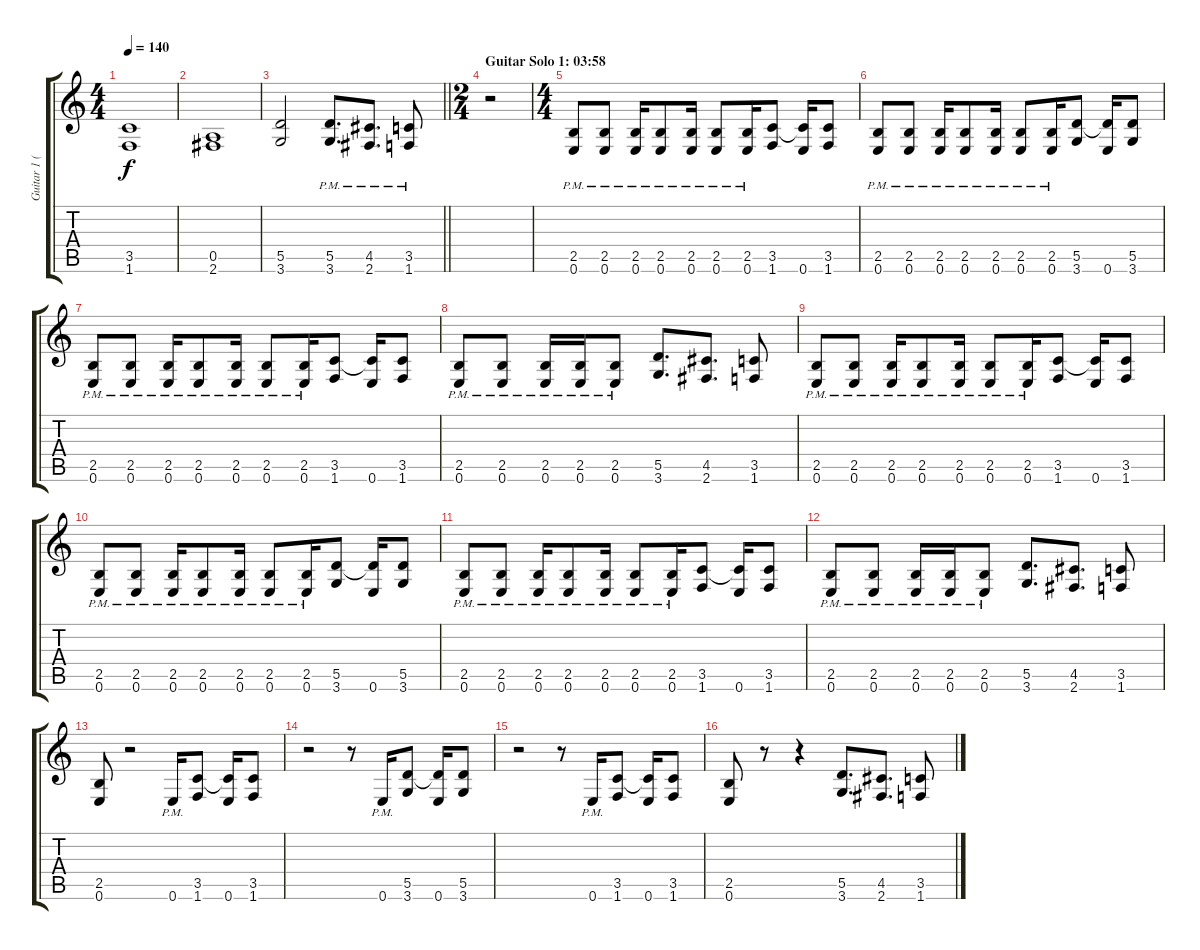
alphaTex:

\track ("Guitar 1 (Distortion)" "Guitar 1 (") {instrument distortionguitar}
\staff {score tabs}
\tuning (E4 B3 G3 D3 A2 E2) {hide}
\ts (4 4)
\tempo 140
\clef g2
\ks c
(3.5 1.6).1{dy f} |
(0.5 2.6).1 |
\barLineRight lightlight
(5.5 3.6).2 (5.5{pm} 3.6{pm}).8{d} (4.5{pm} 2.6{pm}).8{d} (3.5{pm} 1.6{pm}).8 |
\ts (2 4)
\section ("" "Guitar Solo 1: 03:58")
r.2 |
\ts (4 4)
(2.5{pm} 0.6{pm}).8 (2.5{pm} 0.6{pm}).8 (2.5{pm} 0.6{pm}).16 (2.5{pm} 0.6{pm}).8 (2.5{pm} 0.6{pm}).16 (2.5{pm} 0.6{pm}).8 (2.5{pm} 0.6{pm}).16 (3.5 1.6).8 (3.5{t} 0.6).16 (3.5 1.6).8 |
(2.5{pm} 0.6{pm}).8 (2.5{pm} 0.6{pm}).8 (2.5{pm} 0.6{pm}).16 (2.5{pm} 0.6{pm}).8 (2.5{pm} 0.6{pm}).16 (2.5{pm} 0.6{pm}).8 (2.5{pm} 0.6{pm}).16 (5.5 3.6).8 (5.5{t} 0.6).16 (5.5 3.6).8 |
(2.5{pm} 0.6{pm}).8 (2.5{pm} 0.6{pm}).8 (2.5{pm} 0.6{pm}).16 (2.5{pm} 0.6{pm}).8 (2.5{pm} 0.6{pm}).16 (2.5{pm} 0.6{pm}).8 (2.5{pm} 0.6{pm}).16 (3.5 1.6).8 (3.5{t} 0.6).16 (3.5 1.6).8 |
(2.5{pm} 0.6{pm}).8 (2.5{pm} 0.6{pm}).8 (2.5{pm} 0.6{pm}).16 (2.5{pm} 0.6{pm}).16 (2.5{pm} 0.6{pm}).8 (5.5 3.6).8{d} (4.5 2.6).8{d} (3.5 1.6).8 |
(2.5{pm} 0.6{pm}).8 (2.5{pm} 0.6{pm}).8 (2.5{pm} 0.6{pm}).16 (2.5{pm} 0.6{pm}).8 (2.5{pm} 0.6{pm}).16 (2.5{pm} 0.6{pm}).8 (2.5{pm} 0.6{pm}).16 (3.5 1.6).8 (3.5{t} 0.6).16 (3.5 1.6).8 |
(2.5{pm} 0.6{pm}).8 (2.5{pm} 0.6{pm}).8 (2.5{pm} 0.6{pm}).16 (2.5{pm} 0.6{pm}).8 (2.5{pm} 0.6{pm}).16 (2.5{pm} 0.6{pm}).8 (2.5{pm} 0.6{pm}).16 (5.5 3.6).8 (5.5{t} 0.6).16 (5.5 3.6).8 |
(2.5{pm} 0.6{pm}).8 (2.5{pm} 0.6{pm}).8 (2.5{pm} 0.6{pm}).16 (2.5{pm} 0.6{pm}).8 (2.5{pm} 0.6{pm}).16 (2.5{pm} 0.6{pm}).8 (2.5{pm} 0.6{pm}).16 (3.5 1.6).8 (3.5{t} 0.6).16 (3.5 1.6).8 |
(2.5{pm} 0.6{pm}).8 (2.5{pm} 0.6{pm}).8 (2.5{pm} 0.6{pm}).16 (2.5{pm} 0.6{pm}).16 (2.5{pm} 0.6{pm}).8 (5.5 3.6).8{d} (4.5 2.6).8{d} (3.5 1.6).8 |
(2.5 0.6).8 r.2 0.6{pm}.16 (3.5 1.6).8 (3.5{t} 0.6).16 (3.5 1.6).8 |
r.2 r.8 0.6{pm}.16 (5.5 3.6).8 (5.5{t} 0.6).16 (5.5 3.6).8 |
r.2 r.8 0.6{pm}.16 (3.5 1.6).8 (3.5{t} 0.6).16 (3.5 1.6).8 |
(2.5 0.6).8 r.8 r.4 (5.5 3.6).8{d} (4.5 2.6).8{d} (3.5 1.6).8
